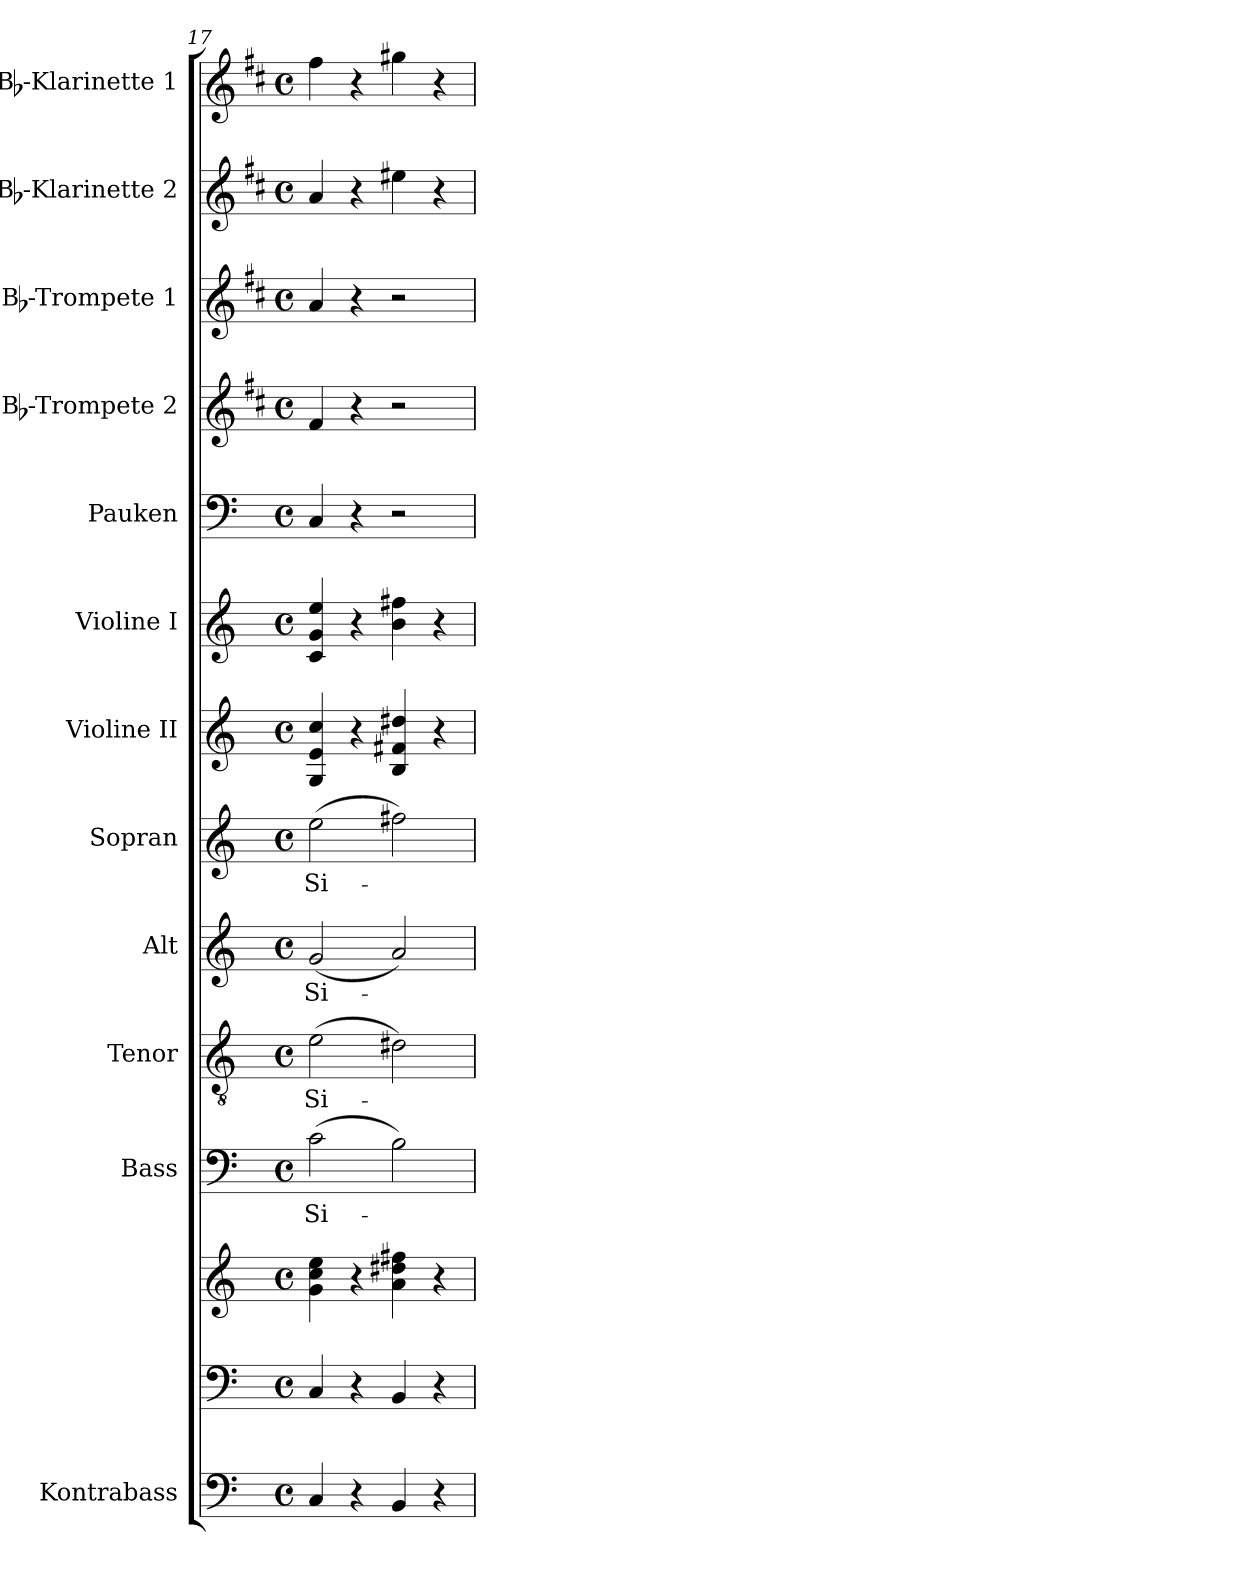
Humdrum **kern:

**kern	**kern	**kern	**kern	**text	**kern	**text	**kern	**text	**kern	**text	**kern	**kern	**kern	**kern	**kern	**kern	**kern
*part13	*part12	*part12	*part11	*part11	*part10	*part10	*part9	*part9	*part8	*part8	*part7	*part6	*part5	*part4	*part3	*part2	*part1
*staff14	*staff13	*staff12	*staff11	*staff11	*staff10	*staff10	*staff9	*staff9	*staff8	*staff8	*staff7	*staff6	*staff5	*staff4	*staff3	*staff2	*staff1
*I"Kontrabass	*	*	*I"Bass	*	*I"Tenor	*	*I"Alt	*	*I"Sopran	*	*I"Violine II	*I"Violine I	*I"Pauken	*I"Bb-Trompete 2	*I"Bb-Trompete 1	*I"Bb-Klarinette 2	*I"Bb-Klarinette 1
*I'Kb.	*	*	*I'B.	*	*I'T.	*	*I'A.	*	*I'S.	*	*I'Vl. II	*I'Vl. I	*I'Pk.	*I'Bb Trp. 2	*I'Bb Trp. 1	*I'Bb Kl. 2	*I'Bb Kl. 1
*clefF4	*clefF4	*clefG2	*clefF4	*	*clefGv2	*	*clefG2	*	*clefG2	*	*clefG2	*clefG2	*clefF4	*clefG2	*clefG2	*clefG2	*clefG2
*ITrd7c12	*	*	*	*	*	*	*	*	*	*	*	*	*	*ITrd1c2	*ITrd1c2	*ITrd1c2	*ITrd1c2
*k[]	*k[]	*k[]	*k[]	*	*k[]	*	*k[]	*	*k[]	*	*k[]	*k[]	*k[]	*k[]	*k[]	*k[]	*k[]
*C:	*C:	*C:	*C:	*	*C:	*	*C:	*	*C:	*	*C:	*C:	*C:	*C:	*C:	*C:	*C:
*M4/4	*M4/4	*M4/4	*M4/4	*	*M4/4	*	*M4/4	*	*M4/4	*	*M4/4	*M4/4	*M4/4	*M4/4	*M4/4	*M4/4	*M4/4
*met(c)	*met(c)	*met(c)	*met(c)	*	*met(c)	*	*met(c)	*	*met(c)	*	*met(c)	*met(c)	*met(c)	*met(c)	*met(c)	*met(c)	*met(c)
=17	=17	=17	=17	=17	=17	=17	=17	=17	=17	=17	=17	=17	=17	=17	=17	=17	=17
!	!	!	!	!LO:LY:b	!	!LO:LY:b	!	!LO:LY:b	!	!LO:LY:b	!	!	!	!	!	!	!
4CC/	4C/	4g\ 4cc\ 4ee\	(>2c\	Si-	(>2e\	Si-	(<2g/	Si-	(>2ee\	Si-	4G/ 4e/ 4cc/	4c/ 4g/ 4ee/	4C/	4e/	4g/	4g/	4ee\
4r	4r	4r	.	.	.	.	.	.	.	.	4r	4r	4r	4r	4r	4r	4r
4BBB/	4BB/	4a\ 4dd#X\ 4ff#X\	2B\)	.	2d#X\)	.	2a/)	.	2ff#X\)	.	4B/ 4f#X/ 4dd#X/	4b\ 4ff#X\	2r	2r	2r	4dd#X\	4ff#X\
4r	4r	4r	.	.	.	.	.	.	.	.	4r	4r	.	.	.	4r	4r
=	=	=	=	=	=	=	=	=	=	=	=	=	=	=	=	=	=
*-	*-	*-	*-	*-	*-	*-	*-	*-	*-	*-	*-	*-	*-	*-	*-	*-	*-
